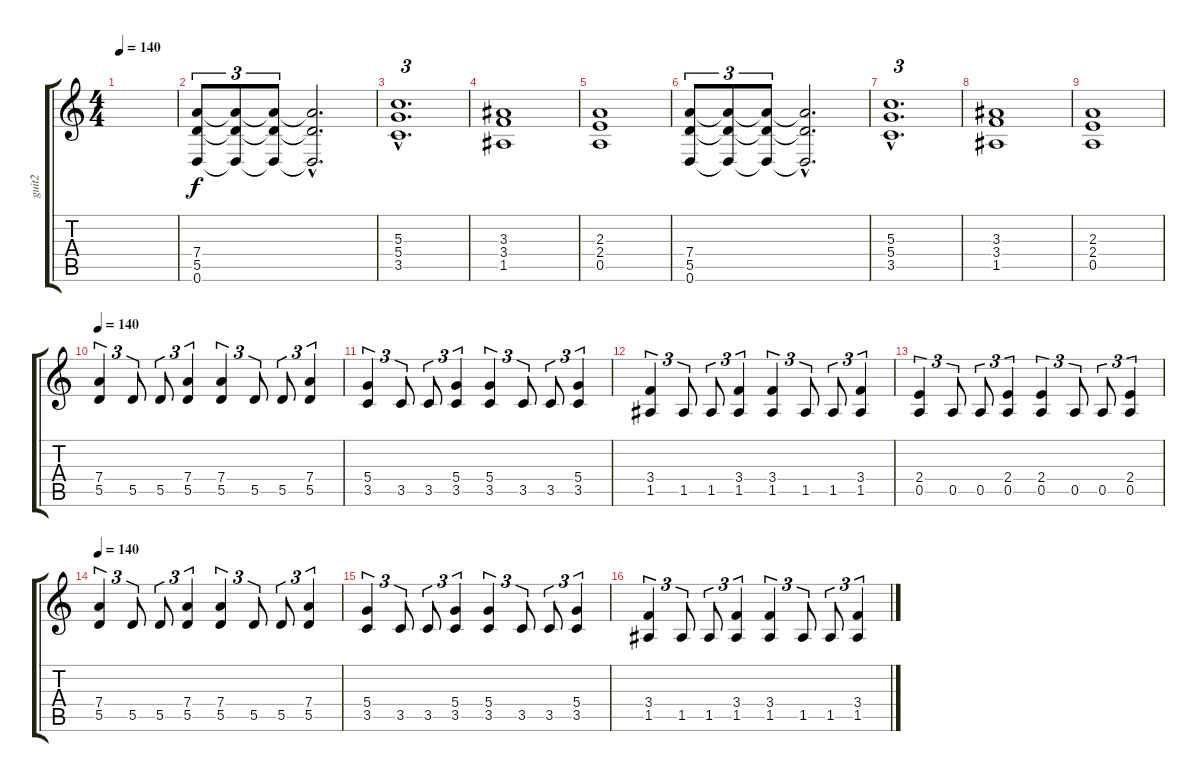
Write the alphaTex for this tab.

\track ("guit2" "guit2") {instrument distortionguitar}
\staff {score tabs}
\tuning (E4 B3 G3 D3 A2 D2) {hide}
\ts (4 4)
\tempo 140
\clef g2
\ks c
|
(7.4 5.5 0.6).8{tu (3 2)} (7.4{t} 5.5{t} 0.6{t}).8{tu (3 2)} (7.4{t} 5.5{t} 0.6{t}).8{tu (3 2)} (7.4{hac t} 5.5{hac t} 0.6{hac t}).2{d} |
(5.3{hac} 5.4{hac} 3.5{hac}).1{d tu (3 2)} |
(3.3 3.4 1.5).1 |
(2.3 2.4 0.5).1 |
(7.4 5.5 0.6).8{tu (3 2)} (7.4{t} 5.5{t} 0.6{t}).8{tu (3 2)} (7.4{t} 5.5{t} 0.6{t}).8{tu (3 2)} (7.4{hac t} 5.5{hac t} 0.6{hac t}).2{d} |
(5.3{hac} 5.4{hac} 3.5{hac}).1{d tu (3 2)} |
(3.3 3.4 1.5).1 |
(2.3 2.4 0.5).1 |
\tempo 140
(7.4 5.5).4{tu (3 2)} 5.5.8{tu (3 2)} 5.5.8{tu (3 2)} (7.4 5.5).4{tu (3 2)} (7.4 5.5).4{tu (3 2)} 5.5.8{tu (3 2)} 5.5.8{tu (3 2)} (7.4 5.5).4{tu (3 2)} |
(5.4 3.5).4{tu (3 2)} 3.5.8{tu (3 2)} 3.5.8{tu (3 2)} (5.4 3.5).4{tu (3 2)} (5.4 3.5).4{tu (3 2)} 3.5.8{tu (3 2)} 3.5.8{tu (3 2)} (5.4 3.5).4{tu (3 2)} |
(3.4 1.5).4{tu (3 2)} 1.5.8{tu (3 2)} 1.5.8{tu (3 2)} (3.4 1.5).4{tu (3 2)} (3.4 1.5).4{tu (3 2)} 1.5.8{tu (3 2)} 1.5.8{tu (3 2)} (3.4 1.5).4{tu (3 2)} |
(2.4 0.5).4{tu (3 2)} 0.5.8{tu (3 2)} 0.5.8{tu (3 2)} (2.4 0.5).4{tu (3 2)} (2.4 0.5).4{tu (3 2)} 0.5.8{tu (3 2)} 0.5.8{tu (3 2)} (2.4 0.5).4{tu (3 2)} |
\tempo 140
(7.4 5.5).4{tu (3 2)} 5.5.8{tu (3 2)} 5.5.8{tu (3 2)} (7.4 5.5).4{tu (3 2)} (7.4 5.5).4{tu (3 2)} 5.5.8{tu (3 2)} 5.5.8{tu (3 2)} (7.4 5.5).4{tu (3 2)} |
(5.4 3.5).4{tu (3 2)} 3.5.8{tu (3 2)} 3.5.8{tu (3 2)} (5.4 3.5).4{tu (3 2)} (5.4 3.5).4{tu (3 2)} 3.5.8{tu (3 2)} 3.5.8{tu (3 2)} (5.4 3.5).4{tu (3 2)} |
(3.4 1.5).4{tu (3 2)} 1.5.8{tu (3 2)} 1.5.8{tu (3 2)} (3.4 1.5).4{tu (3 2)} (3.4 1.5).4{tu (3 2)} 1.5.8{tu (3 2)} 1.5.8{tu (3 2)} (3.4 1.5).4{tu (3 2)}
